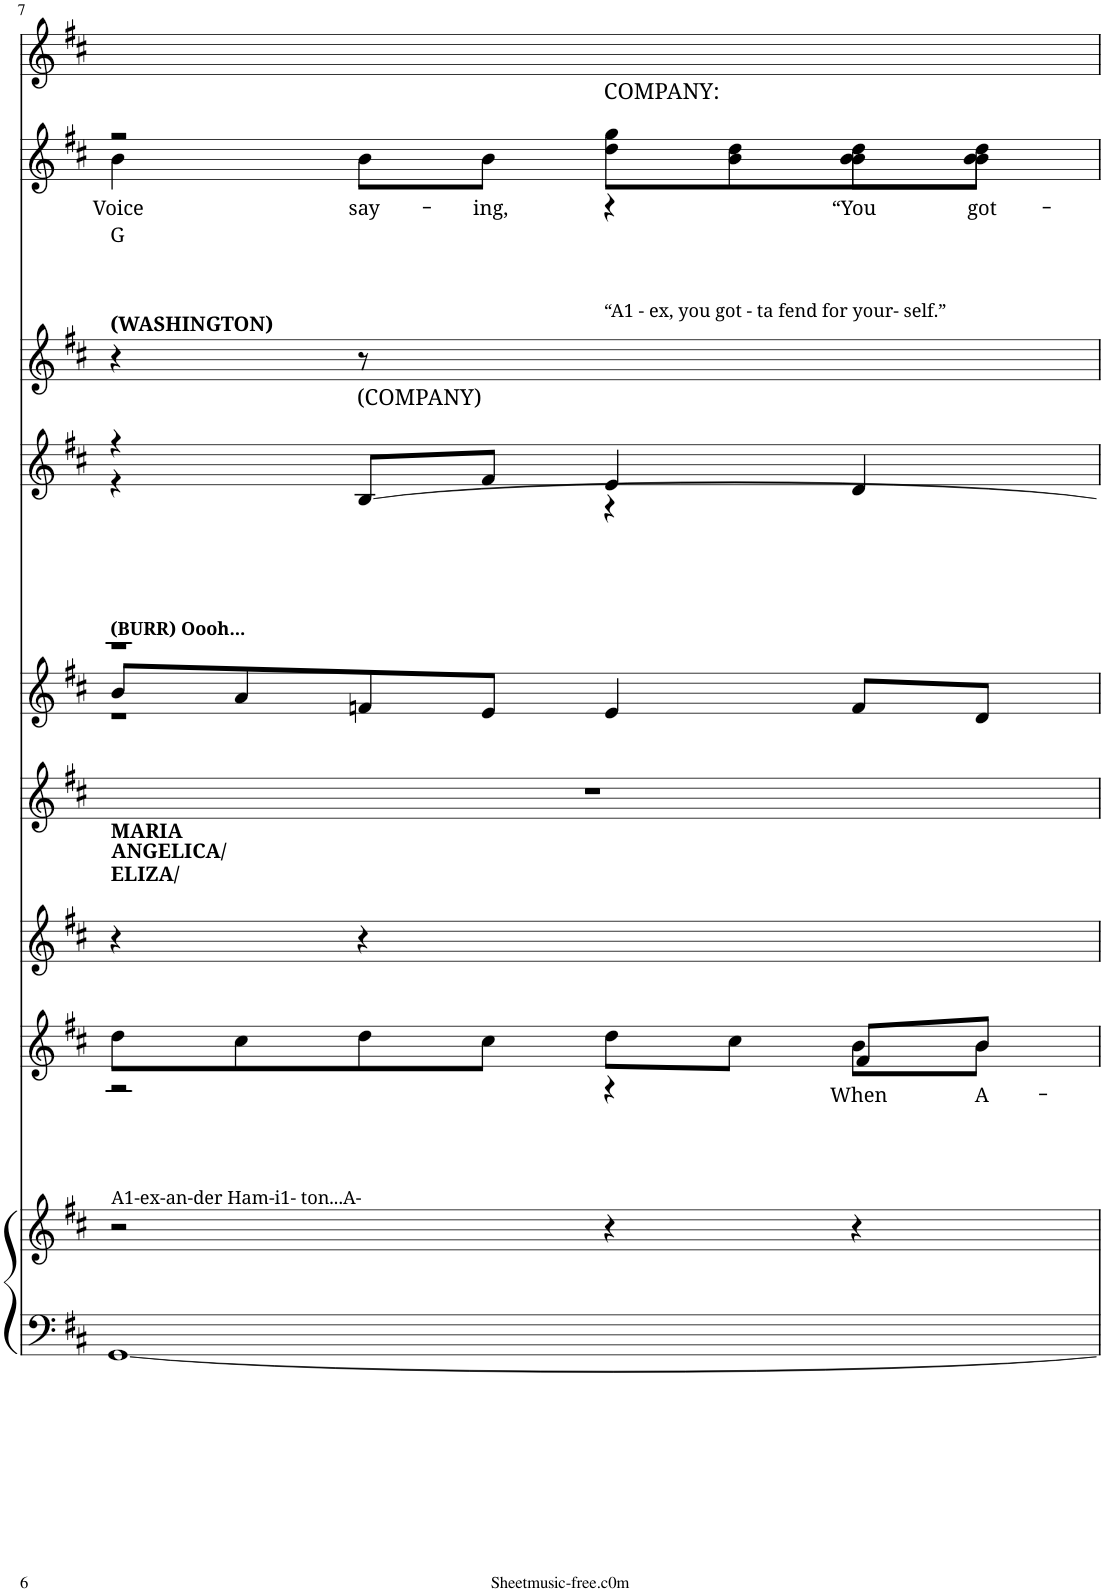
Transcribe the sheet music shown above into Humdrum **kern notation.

**kern	**kern	**kern	**text	**kern	**kern	**kern	**kern	**kern	**kern	**text	**text	**kern
*part9	*part9	*part8	*part8	*part7	*part6	*part5	*part4	*part3	*part2	*part2	*part2	*part1
*staff10	*staff9	*staff8	*staff8	*staff7	*staff6	*staff5	*staff4	*staff3	*staff2	*staff2	*staff2	*staff1
!!LO:PB:g=z
*clefF4	*clefG2	*clefG2	*	*clefG2	*clefG2	*clefG2	*clefG2	*clefG2	*clefG2	*	*	*clefG2
*k[f#c#]	*k[f#c#]	*k[f#c#]	*	*k[f#c#]	*k[f#c#]	*k[f#c#]	*k[f#c#]	*k[f#c#]	*k[f#c#]	*	*	*k[f#c#]
*M2/2	*M2/2	*	*	*	*	*	*	*	*	*	*	*M2/2
=7	=7	=7	=7	=7	=7	=7	=7	=7	=7	=7	=7	=7
*	*	*^	*	*	*	*^	*^	*	*^	*	*	*
*	*	*	*	*	*	*	*	*^	*	*	*	*	*	*	*	*
!	!	!	!	!	!	!	!	!	!	!	!	!	!LO:TX:b:B:t=(WASHINGTON)	!	!	!	!
!	!	!	!	!	!	!	!	!	!	!LO:TX:b:B:t=(BURR) Oooh...	!	!	!	!	!	!	!
!	!	!	!	!	!LO:TX:a:B:t=ELIZA/	!	!	!	!	!	!	!	!	!	!	!	!
!	!	!	!	!	!LO:TX:a:B:t=ANGELICA/	!	!	!	!	!	!	!	!	!	!	!	!
!	!	!	!	!	!LO:TX:a:B:t=MARIA	!	!	!	!	!	!	!	!	!	!	!	!
!	!	!LO:TX:b:t=A1-ex-an-der Ham-i1- ton...A-	!	!	!	!	!	!	!	!	!	!	!	!	!	!	!
!	!	!	!	!	!	!	!	!	!	!	!	!	!	!	!LO:LY:b	!LO:LY:b	!
[1GG	2r	8dd\L	2r	.	4r	1r	1r	8b/L	1r	4r	4r	4r	2r	4b\	Voice	G	1ryy
.	.	8cc#\	.	.	.	.	.	8a/	.	.	.	.	.	.	.	.	.
!	!	!	!	!	!	!	!	!	!	!LO:TX:a:t=(COMPANY)	!	!	!	!	!	!	!
!	!	!	!	!	!	!	!	!	!	!	!	!	!	!	!LO:LY:b	!	!
.	.	8dd\	.	.	4r	.	.	8fn/	.	[8B/L	4ryy	8r	.	8b\L	say-	.	.
!	!	!	!	!	!	!	!	!	!	!	!	!	!	!	!LO:LY:b	!	!
.	.	8cc#\J	.	.	.	.	.	8e/J	.	8f#/J	.	2ryy	.	8b\J	-ing,	.	.
!	!	!	!	!	!	!	!	!	!	!	!	!	!LO:TX:a:t=COMPANY&colon;	!	!	!	!
!	!	!	!	!	!	!	!	!	!	!	!	!	!LO:TX:b:t=“A1 - ex, you got - ta fend for your- self.”	!	!	!	!
.	4r	8dd\L	4r	.	2ryy	.	.	4e/	.	4e/	4r	.	8dd\ 8gg\L	4r	.	.	.
.	.	8cc#\J	.	.	.	.	.	.	.	.	.	.	8b\ 8dd\	.	.	.	.
!	!	!	!	!LO:LY:b	!	!	!	!	!	!	!	!	!	!	!LO:LY:b	!	!
.	4r	8b\L	8f#/L	When	.	.	.	8f/L	.	4d/	4ryy	.	8b\ 8dd\	8b\L	“You	.	.
!	!	!	!	!LO:LY:b	!	!	!	!	!	!	!	!	!	!	!LO:LY:b	!	!
.	.	8b\J	8b/J	A-	.	.	.	8d/J	.	.	.	8ryy	8b\ 8dd\J	8b\J	got-	.	.
*	*	*	*	*	*	*	*v	*v	*v	*	*	*	*v	*v	*	*	*
*	*	*v	*v	*	*	*	*	*v	*v	*	*	*	*	*
=	=	=	=	=	=	=	=	=	=	=	=	=
*-	*-	*-	*-	*-	*-	*-	*-	*-	*-	*-	*-	*-
